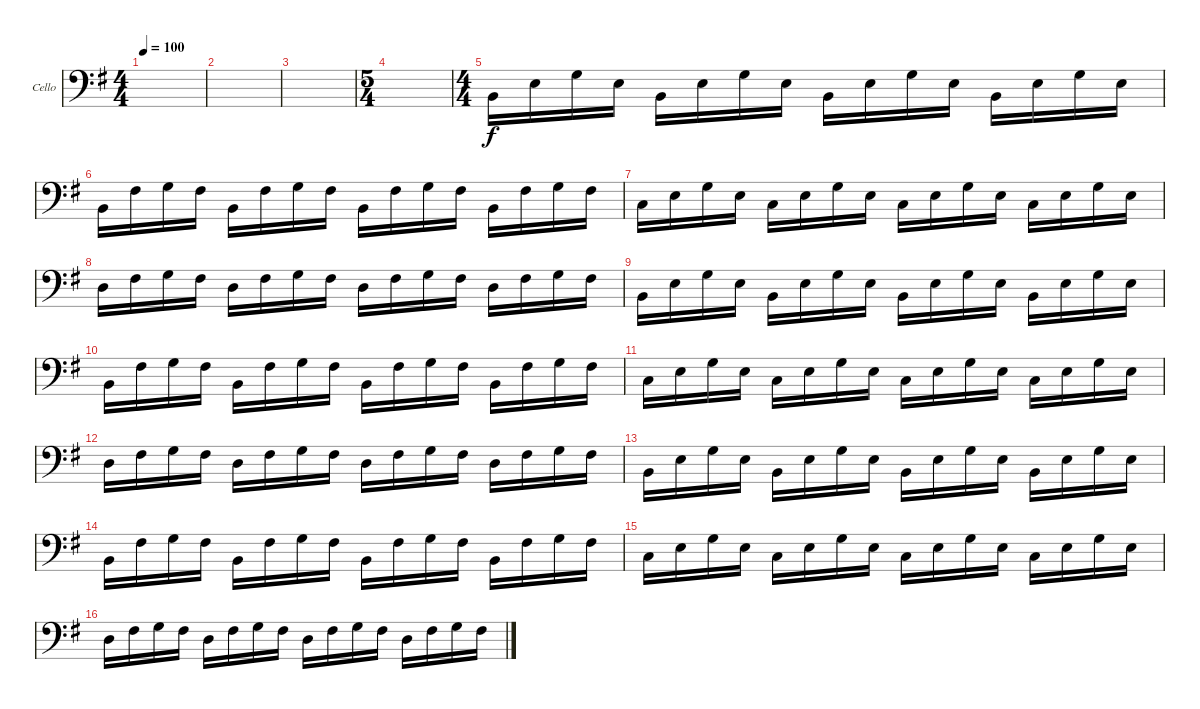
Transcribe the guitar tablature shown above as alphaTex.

\defaultSystemsLayout 4
\bracketExtendMode groupsimilarinstruments
\firstSystemTrackNameOrientation horizontal
\otherSystemsTrackNameOrientation horizontal
\track ("Violoncello" "Cello") {instrument cello}
\staff {score}
\tuning (A3 D3 G2 C2)
\ts (4 4)
\tempo 100
\clef f4
\ks eminor
|
|
|
\ts (5 4)
|
\ts (4 4)
4.3.16 2.2.16 5.2.16 2.2.16 4.3.16 2.2.16 5.2.16 2.2.16 4.3.16 2.2.16 5.2.16 2.2.16 4.3.16 2.2.16 5.2.16 2.2.16 |
4.3.16 4.2.16 5.2.16 4.2.16 4.3.16 4.2.16 5.2.16 4.2.16 4.3.16 4.2.16 5.2.16 4.2.16 4.3.16 4.2.16 5.2.16 4.2.16 |
5.3.16 2.2.16 5.2.16 2.2.16 5.3.16 2.2.16 5.2.16 2.2.16 5.3.16 2.2.16 5.2.16 2.2.16 5.3.16 2.2.16 5.2.16 2.2.16 |
7.3.16 4.2.16 5.2.16 4.2.16 7.3.16 4.2.16 5.2.16 4.2.16 7.3.16 4.2.16 5.2.16 4.2.16 7.3.16 4.2.16 5.2.16 4.2.16 |
4.3.16 2.2.16 5.2.16 2.2.16 4.3.16 2.2.16 5.2.16 2.2.16 4.3.16 2.2.16 5.2.16 2.2.16 4.3.16 2.2.16 5.2.16 2.2.16 |
4.3.16 4.2.16 5.2.16 4.2.16 4.3.16 4.2.16 5.2.16 4.2.16 4.3.16 4.2.16 5.2.16 4.2.16 4.3.16 4.2.16 5.2.16 4.2.16 |
5.3.16 2.2.16 5.2.16 2.2.16 5.3.16 2.2.16 5.2.16 2.2.16 5.3.16 2.2.16 5.2.16 2.2.16 5.3.16 2.2.16 5.2.16 2.2.16 |
7.3.16 4.2.16 5.2.16 4.2.16 7.3.16 4.2.16 5.2.16 4.2.16 7.3.16 4.2.16 5.2.16 4.2.16 7.3.16 4.2.16 5.2.16 4.2.16 |
4.3.16 2.2.16 5.2.16 2.2.16 4.3.16 2.2.16 5.2.16 2.2.16 4.3.16 2.2.16 5.2.16 2.2.16 4.3.16 2.2.16 5.2.16 2.2.16 |
4.3.16 4.2.16 5.2.16 4.2.16 4.3.16 4.2.16 5.2.16 4.2.16 4.3.16 4.2.16 5.2.16 4.2.16 4.3.16 4.2.16 5.2.16 4.2.16 |
5.3.16 2.2.16 5.2.16 2.2.16 5.3.16 2.2.16 5.2.16 2.2.16 5.3.16 2.2.16 5.2.16 2.2.16 5.3.16 2.2.16 5.2.16 2.2.16 |
7.3.16 4.2.16 5.2.16 4.2.16 7.3.16 4.2.16 5.2.16 4.2.16 7.3.16 4.2.16 5.2.16 4.2.16 7.3.16 4.2.16 5.2.16 4.2.16
